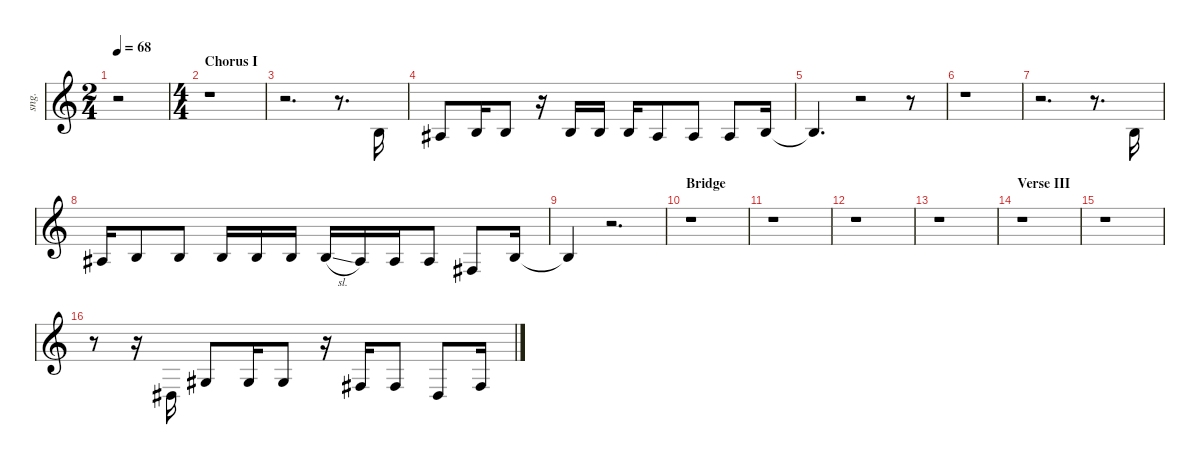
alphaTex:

\defaultSystemsLayout 4
\hideDynamics
\bracketExtendMode nobrackets
\otherSystemsTrackNameOrientation horizontal
\track ("V. Harmony 1" "sng.") {instrument voiceoohs}
\staff {score}
\tuning (Eb4 Bb3 Gb3 Db3 Ab2 Eb2)
\ts (2 4)
\beaming (8 2 2)
\tempo 68
\clef g2
\ks c
r.2{dy mf beam Down} |
\ts (4 4)
\beaming (8 2 2 2 2)
\section ("" "Chorus I")
r.1{beam Down} |
r.2{d beam Down} r.8{d beam Down} 5.3.16{beam Up} |
4.3{acc #}.8{beam Up} 5.3.16{beam Up} 5.3.8{beam Up} r.16{beam Up} 5.3.16{beam Up} 5.3.16{beam Up} 5.3.16{beam Up} 4.3{acc #}.8{beam Up} 4.3{acc #}.8{beam Up} 4.3{acc #}.8{beam Up} 5.3.16{beam Up} |
5.3{t acc #}.4{d beam Up} r.2{beam Up} r.8{beam Up} |
r.1{beam Down} |
r.2{d beam Down} r.8{d beam Down} 5.3.16{beam Up} |
4.3{acc #}.16{beam Up} 5.3.8{beam Up} 5.3.8{beam Up} 5.3.16{beam Up} 5.3.16{beam Up} 5.3.16{beam Up} 5.3{sl}.16{beam Up} 4.3{acc #}.16{beam Up} 4.3{acc #}.16{beam Up} 4.3{acc #}.8{beam Up} 5.4{acc #}.8{beam Up} 5.3.16{beam Up} |
5.3{t}.4{beam Up} r.2{d beam Up} |
\section ("" "Bridge")
r.1{beam Down} |
r.1{beam Down} |
r.1{beam Down} |
r.1{beam Down} |
\section ("" "Verse III")
r.1{beam Down} |
r.1{beam Down} |
r.8{beam Down} r.16{beam Down} 2.4{acc #}.16{beam Up} 7.4{acc #}.8{beam Up} 7.4{acc #}.16{beam Up} 7.4{acc #}.8{beam Up} r.16{beam Up} 5.4{acc #}.16{beam Up} 5.4{acc #}.8{beam Up} 2.4{acc #}.8{beam Up} 5.4{acc #}.16{beam Up}
